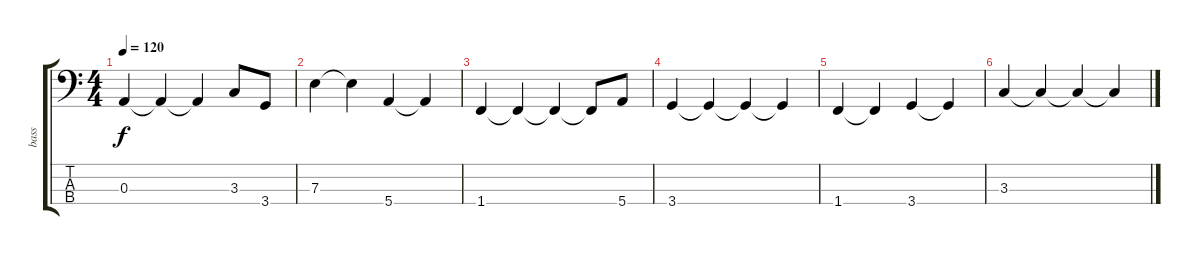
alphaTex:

\track ("bass" "bass") {instrument electricbassfinger}
\staff {score tabs}
\tuning (G2 D2 A1 E1) {hide}
\ts (4 4)
\tempo 120
\clef f4
\ks c
0.3.4{dy f} 0.3{t}.4 0.3{t}.4 3.3.8 3.4.8 |
7.3.4 7.3{t}.4 5.4.4 5.4{t}.4 |
1.4.4 1.4{t}.4 1.4{t}.4 1.4{t}.8 5.4.8 |
3.4.4 3.4{t}.4 3.4{t}.4 3.4{t}.4 |
1.4.4 1.4{t}.4 3.4.4 3.4{t}.4 |
3.3.4 3.3{t}.4 3.3{t}.4 3.3{t}.4
